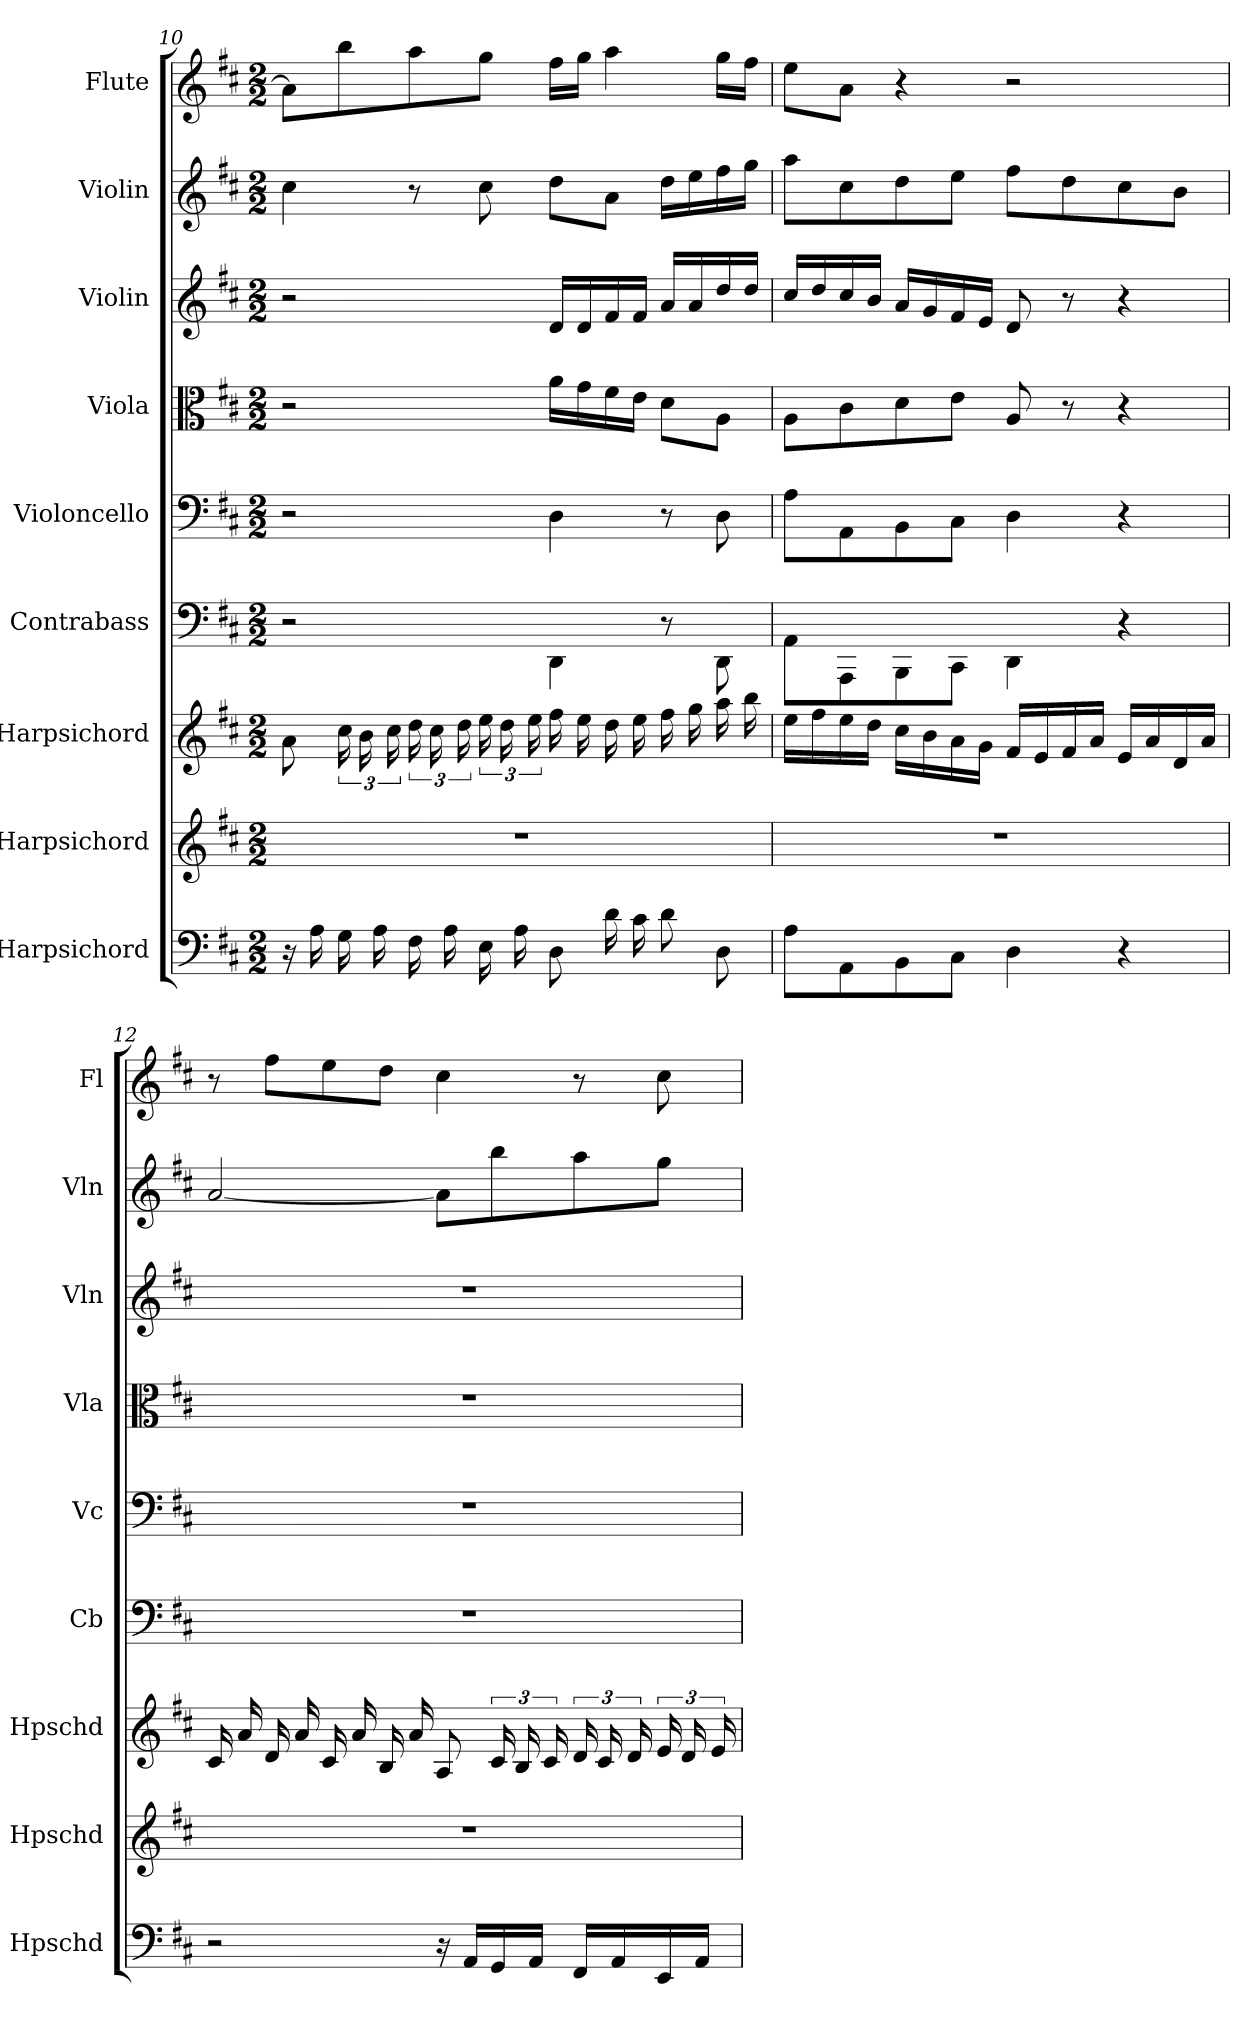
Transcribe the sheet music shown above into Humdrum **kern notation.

**kern	**kern	**kern	**kern	**kern	**kern	**kern	**kern	**kern
*part9	*part8	*part7	*part6	*part5	*part4	*part3	*part2	*part1
*staff9	*staff8	*staff7	*staff6	*staff5	*staff4	*staff3	*staff2	*staff1
*I"Harpsichord	*I"Harpsichord	*I"Harpsichord	*I"Contrabass	*I"Violoncello	*I"Viola	*I"Violin	*I"Violin	*I"Flute
*I'Hpschd	*I'Hpschd	*I'Hpschd	*I'Cb	*I'Vc	*I'Vla	*I'Vln	*I'Vln	*I'Fl
*clefF4	*clefG2	*clefG2	*clefF4	*clefF4	*clefC3	*clefG2	*clefG2	*clefG2
*k[f#c#]	*k[f#c#]	*k[f#c#]	*k[f#c#]	*k[f#c#]	*k[f#c#]	*k[f#c#]	*k[f#c#]	*k[f#c#]
*D:	*D:	*D:	*D:	*D:	*D:	*D:	*D:	*D:
*M2/2	*M2/2	*M2/2	*M2/2	*M2/2	*M2/2	*M2/2	*M2/2	*M2/2
=10	=10	=10	=10	=10	=10	=10	=10	=10
16r	1r	8a\	2r	2r	2r	2r	4cc#\	8a\L]
16A\	.	.	.	.	.	.	.	.
16G\	.	24cc#\	.	.	.	.	.	8bb\
.	.	24b\	.	.	.	.	.	.
16A\	.	.	.	.	.	.	.	.
.	.	24cc#\	.	.	.	.	.	.
16F#\	.	24dd\	.	.	.	.	8r	8aa\
.	.	24cc#\	.	.	.	.	.	.
16A\	.	.	.	.	.	.	.	.
.	.	24dd\	.	.	.	.	.	.
16E\	.	24ee\	.	.	.	.	8cc#\	8gg\J
.	.	24dd\	.	.	.	.	.	.
16A\	.	.	.	.	.	.	.	.
.	.	24ee\	.	.	.	.	.	.
8D\	.	16ff#\	4DD\	4D\	16a\LL	16d/LL	8dd\L	16ff#\LL
.	.	16ee\	.	.	16g\	16d/	.	16gg\JJ
16d\	.	16dd\	.	.	16f#\	16f#/	8a\J	4aa\
16c#\	.	16ee\	.	.	16e\JJ	16f#/JJ	.	.
8d\	.	16ff#\	8r	8r	8d\L	16a/LL	16dd\LL	.
.	.	16gg\	.	.	.	16a/	16ee\	.
8D\	.	16aa\	8DD\	8D\	8A\J	16dd/	16ff#\	16gg\LL
.	.	16bb\	.	.	.	16dd/JJ	16gg\JJ	16ff#\JJ
=11	=11	=11	=11	=11	=11	=11	=11	=11
8A\L	1r	16ee\LL	8AA\L	8A\L	8A\L	16cc#/LL	8aa\L	8ee\L
.	.	16ff#\	.	.	.	16dd/	.	.
8AA\	.	16ee\	8AAA\	8AA\	8c#\	16cc#/	8cc#\	8a\J
.	.	16dd\JJ	.	.	.	16b/JJ	.	.
8BB\	.	16cc#\LL	8BBB\	8BB\	8d\	16a/LL	8dd\	4r
.	.	16b\	.	.	.	16g/	.	.
8C#\J	.	16a\	8CC#\J	8C#\J	8e\J	16f#/	8ee\J	.
.	.	16g\JJ	.	.	.	16e/JJ	.	.
4D\	.	16f#/LL	4DD\	4D\	8A/	8d/	8ff#\L	2r
.	.	16e/	.	.	.	.	.	.
.	.	16f#/	.	.	8r	8r	8dd\	.
.	.	16a/JJ	.	.	.	.	.	.
4r	.	16e/LL	4r	4r	4r	4r	8cc#\	.
.	.	16a/	.	.	.	.	.	.
.	.	16d/	.	.	.	.	8b\J	.
.	.	16a/JJ	.	.	.	.	.	.
=12	=12	=12	=12	=12	=12	=12	=12	=12
2r	1r	16c#/	1r	1r	1r	1r	[2a/	8r
.	.	16a/	.	.	.	.	.	.
.	.	16d/	.	.	.	.	.	8ff#\L
.	.	16a/	.	.	.	.	.	.
.	.	16c#/	.	.	.	.	.	8ee\
.	.	16a/	.	.	.	.	.	.
.	.	16B/	.	.	.	.	.	8dd\J
.	.	16a/	.	.	.	.	.	.
16r	.	8A/	.	.	.	.	8a\L]	4cc#\
16AA/LL	.	.	.	.	.	.	.	.
16GG/	.	24c#/	.	.	.	.	8bb\	.
.	.	24B/	.	.	.	.	.	.
16AA/JJ	.	.	.	.	.	.	.	.
.	.	24c#/	.	.	.	.	.	.
16FF#/LL	.	24d/	.	.	.	.	8aa\	8r
.	.	24c#/	.	.	.	.	.	.
16AA/	.	.	.	.	.	.	.	.
.	.	24d/	.	.	.	.	.	.
16EE/	.	24e/	.	.	.	.	8gg\J	8cc#\
.	.	24d/	.	.	.	.	.	.
16AA/JJ	.	.	.	.	.	.	.	.
.	.	24e/	.	.	.	.	.	.
=	=	=	=	=	=	=	=	=
*-	*-	*-	*-	*-	*-	*-	*-	*-
